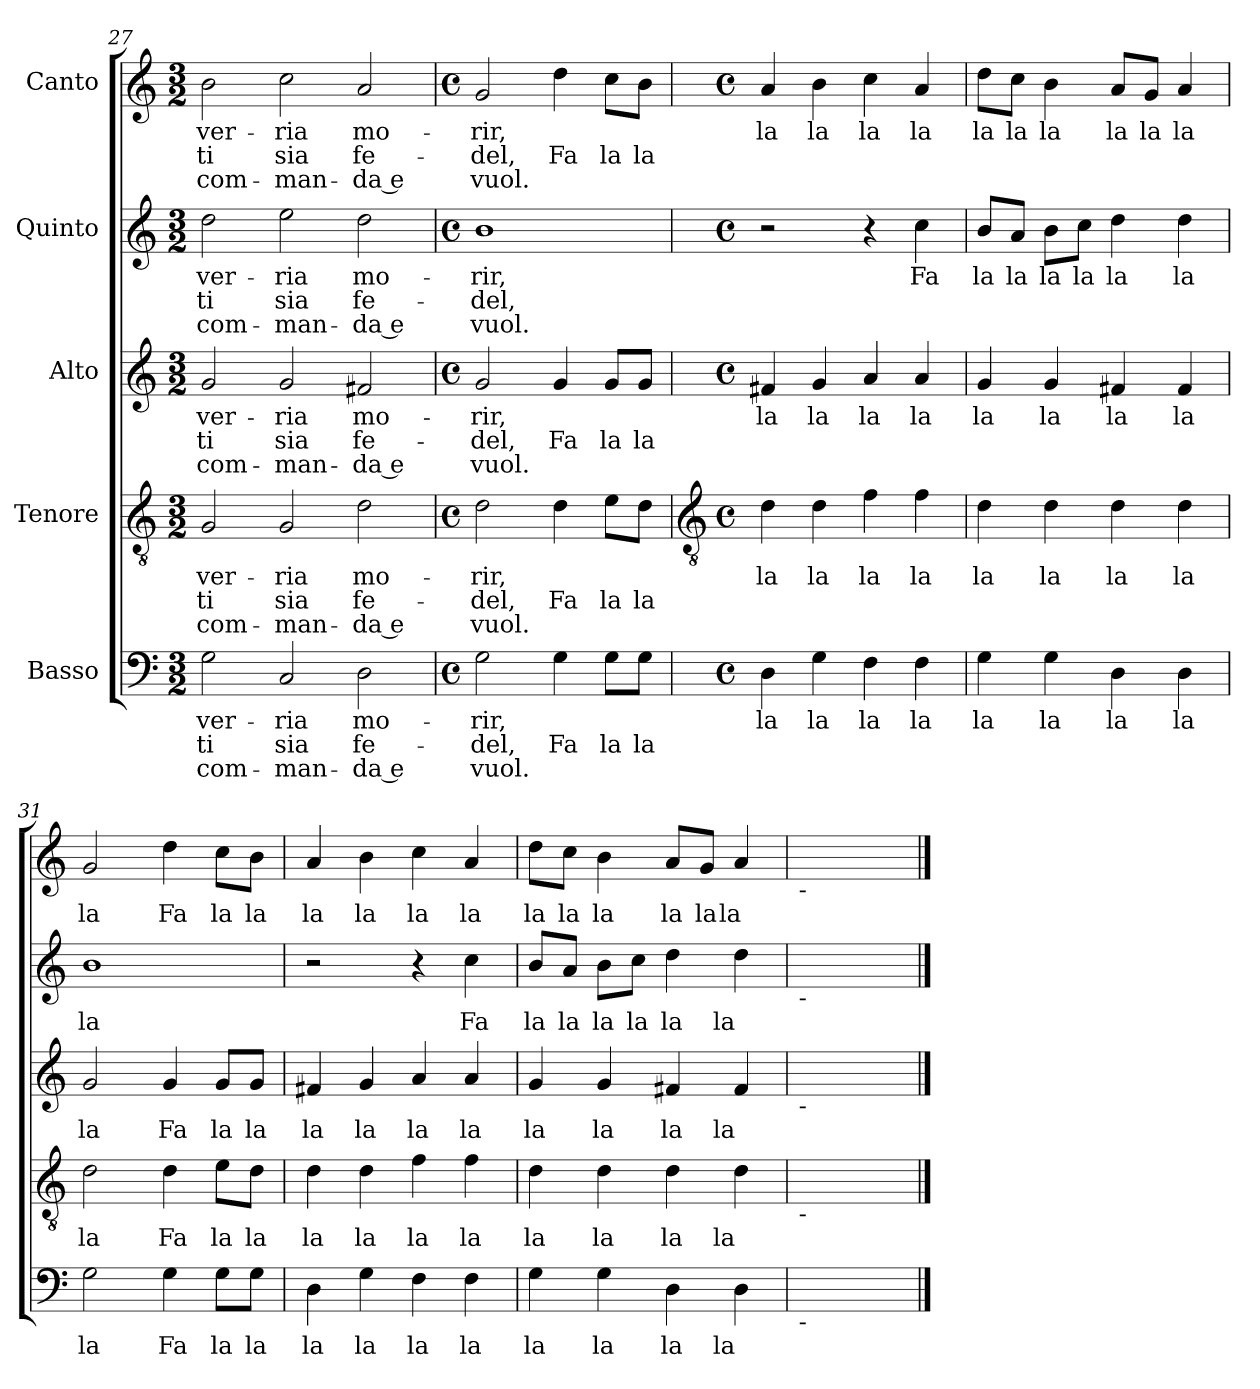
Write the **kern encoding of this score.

**kern	**text	**text	**text	**kern	**text	**text	**text	**kern	**text	**text	**text	**kern	**text	**text	**text	**kern	**text	**text	**text
*part5	*part5	*part5	*part5	*part4	*part4	*part4	*part4	*part3	*part3	*part3	*part3	*part2	*part2	*part2	*part2	*part1	*part1	*part1	*part1
*staff5	*staff5	*staff5	*staff5	*staff4	*staff4	*staff4	*staff4	*staff3	*staff3	*staff3	*staff3	*staff2	*staff2	*staff2	*staff2	*staff1	*staff1	*staff1	*staff1
*I"Basso	*	*	*	*I"Tenore	*	*	*	*I"Alto	*	*	*	*I"Quinto	*	*	*	*I"Canto	*	*	*
*clefF4	*	*	*	*clefGv2	*	*	*	*clefG2	*	*	*	*clefG2	*	*	*	*clefG2	*	*	*
*k[]	*	*	*	*k[]	*	*	*	*k[]	*	*	*	*k[]	*	*	*	*k[]	*	*	*
*C:	*	*	*	*C:	*	*	*	*C:	*	*	*	*C:	*	*	*	*C:	*	*	*
*M3/2	*	*	*	*M3/2	*	*	*	*M3/2	*	*	*	*M3/2	*	*	*	*M3/2	*	*	*
=27	=27	=27	=27	=27	=27	=27	=27	=27	=27	=27	=27	=27	=27	=27	=27	=27	=27	=27	=27
!	!LO:LY:b	!LO:LY:b	!LO:LY:b	!	!LO:LY:b	!LO:LY:b	!LO:LY:b	!	!LO:LY:b	!LO:LY:b	!LO:LY:b	!	!LO:LY:b	!LO:LY:b	!LO:LY:b	!	!LO:LY:b	!LO:LY:b	!LO:LY:b
2G	ver-	-ti	com-	2G	ver-	-ti	com-	2g	ver-	-ti	com-	2dd	ver-	-ti	com-	2b	ver-	-ti	com-
!	!LO:LY:b	!LO:LY:b	!LO:LY:b	!	!LO:LY:b	!LO:LY:b	!LO:LY:b	!	!LO:LY:b	!LO:LY:b	!LO:LY:b	!	!LO:LY:b	!LO:LY:b	!LO:LY:b	!	!LO:LY:b	!LO:LY:b	!LO:LY:b
2C	-ria	sia	man-	2G	-ria	sia	man-	2g	-ria	sia	man-	2ee	-ria	sia	man-	2cc	-ria	sia	man-
!	!LO:LY:b	!LO:LY:b	!LO:LY:b	!	!LO:LY:b	!LO:LY:b	!LO:LY:b	!	!LO:LY:b	!LO:LY:b	!LO:LY:b	!	!LO:LY:b	!LO:LY:b	!LO:LY:b	!	!LO:LY:b	!LO:LY:b	!LO:LY:b
2D	-mo-	-fe-	-da e	2d	-mo-	-fe-	-da e	2f#X	-mo-	-fe-	-da e	2dd	-mo-	-fe-	-da e	2a	-mo-	-fe-	-da e
=28	=28	=28	=28	=28	=28	=28	=28	=28	=28	=28	=28	=28	=28	=28	=28	=28	=28	=28	=28
*M4/4	*	*	*	*M4/4	*	*	*	*M4/4	*	*	*	*M4/4	*	*	*	*M4/4	*	*	*
*met(c)	*	*	*	*met(c)	*	*	*	*met(c)	*	*	*	*met(c)	*	*	*	*met(c)	*	*	*
!	!LO:LY:b	!LO:LY:b	!LO:LY:b	!	!LO:LY:b	!LO:LY:b	!LO:LY:b	!	!LO:LY:b	!LO:LY:b	!LO:LY:b	!	!LO:LY:b	!LO:LY:b	!LO:LY:b	!	!LO:LY:b	!LO:LY:b	!LO:LY:b
2G	rir,	del,	vuol.	2d	rir,	del,	vuol.	2g	rir,	del,	vuol.	1b	rir,	del,	vuol.	2g	rir,	del,	vuol.
!	!	!LO:LY:b	!	!	!	!LO:LY:b	!	!	!	!LO:LY:b	!	!	!	!	!	!	!	!LO:LY:b	!
4G	.	Fa	.	4d	.	Fa	.	4g	.	Fa	.	.	.	.	.	4dd	.	Fa	.
!	!	!LO:LY:b	!	!	!	!LO:LY:b	!	!	!	!LO:LY:b	!	!	!	!	!	!	!	!LO:LY:b	!
8G\L	.	la	.	8e\L	.	la	.	8g/L	.	la	.	.	.	.	.	8cc\L	.	la	.
!	!	!LO:LY:b	!	!	!	!LO:LY:b	!	!	!	!LO:LY:b	!	!	!	!	!	!	!	!LO:LY:b	!
8G\J	.	la	.	8d\J	.	la	.	8g/J	.	la	.	.	.	.	.	8b\J	.	la	.
!!LO:LB:g=z
=29	=29	=29	=29	=29	=29	=29	=29	=29	=29	=29	=29	=29	=29	=29	=29	=29	=29	=29	=29
*	*	*	*	*clefGv2	*	*	*	*	*	*	*	*	*	*	*	*	*	*	*
*M4/4	*	*	*	*M4/4	*	*	*	*M4/4	*	*	*	*M4/4	*	*	*	*M4/4	*	*	*
*met(c)	*	*	*	*met(c)	*	*	*	*met(c)	*	*	*	*met(c)	*	*	*	*met(c)	*	*	*
!	!LO:LY:b	!	!	!	!LO:LY:b	!	!	!	!LO:LY:b	!	!	!	!	!	!	!	!LO:LY:b	!	!
4D	la	.	.	4d	la	.	.	4f#X	la	.	.	2r	.	.	.	4a	la	.	.
!	!LO:LY:b	!	!	!	!LO:LY:b	!	!	!	!LO:LY:b	!	!	!	!	!	!	!	!LO:LY:b	!	!
4G	la	.	.	4d	la	.	.	4g	la	.	.	.	.	.	.	4b	la	.	.
!	!LO:LY:b	!	!	!	!LO:LY:b	!	!	!	!LO:LY:b	!	!	!	!	!	!	!	!LO:LY:b	!	!
4F	la	.	.	4f	la	.	.	4a	la	.	.	4r	.	.	.	4cc	la	.	.
!	!LO:LY:b	!	!	!	!LO:LY:b	!	!	!	!LO:LY:b	!	!	!	!LO:LY:b	!	!	!	!LO:LY:b	!	!
4F	la	.	.	4f	la	.	.	4a	la	.	.	4cc	Fa	.	.	4a	la	.	.
=30	=30	=30	=30	=30	=30	=30	=30	=30	=30	=30	=30	=30	=30	=30	=30	=30	=30	=30	=30
!	!LO:LY:b	!	!	!	!LO:LY:b	!	!	!	!LO:LY:b	!	!	!	!LO:LY:b	!	!	!	!LO:LY:b	!	!
4G	la	.	.	4d	la	.	.	4g	la	.	.	8b/L	la	.	.	8dd\L	la	.	.
!	!	!	!	!	!	!	!	!	!	!	!	!	!LO:LY:b	!	!	!	!LO:LY:b	!	!
.	.	.	.	.	.	.	.	.	.	.	.	8a/J	la	.	.	8cc\J	la	.	.
!	!LO:LY:b	!	!	!	!LO:LY:b	!	!	!	!LO:LY:b	!	!	!	!LO:LY:b	!	!	!	!LO:LY:b	!	!
4G	la	.	.	4d	la	.	.	4g	la	.	.	8b\L	la	.	.	4b	la	.	.
!	!	!	!	!	!	!	!	!	!	!	!	!	!LO:LY:b	!	!	!	!	!	!
.	.	.	.	.	.	.	.	.	.	.	.	8cc\J	la	.	.	.	.	.	.
!	!LO:LY:b	!	!	!	!LO:LY:b	!	!	!	!LO:LY:b	!	!	!	!LO:LY:b	!	!	!	!LO:LY:b	!	!
4D	la	.	.	4d	la	.	.	4f#X	la	.	.	4dd	la	.	.	8a/L	la	.	.
!	!	!	!	!	!	!	!	!	!	!	!	!	!	!	!	!	!LO:LY:b	!	!
.	.	.	.	.	.	.	.	.	.	.	.	.	.	.	.	8g/J	la	.	.
!	!LO:LY:b	!	!	!	!LO:LY:b	!	!	!	!LO:LY:b	!	!	!	!LO:LY:b	!	!	!	!LO:LY:b	!	!
4D	la	.	.	4d	la	.	.	4f#	la	.	.	4dd	la	.	.	4a	la	.	.
=31	=31	=31	=31	=31	=31	=31	=31	=31	=31	=31	=31	=31	=31	=31	=31	=31	=31	=31	=31
!	!LO:LY:b	!	!	!	!LO:LY:b	!	!	!	!LO:LY:b	!	!	!	!LO:LY:b	!	!	!	!LO:LY:b	!	!
2G	la	.	.	2d	la	.	.	2g	la	.	.	1b	la	.	.	2g	la	.	.
!	!LO:LY:b	!	!	!	!LO:LY:b	!	!	!	!LO:LY:b	!	!	!	!	!	!	!	!LO:LY:b	!	!
4G	Fa	.	.	4d	Fa	.	.	4g	Fa	.	.	.	.	.	.	4dd	Fa	.	.
!	!LO:LY:b	!	!	!	!LO:LY:b	!	!	!	!LO:LY:b	!	!	!	!	!	!	!	!LO:LY:b	!	!
8G\L	la	.	.	8e\L	la	.	.	8g/L	la	.	.	.	.	.	.	8cc\L	la	.	.
!	!LO:LY:b	!	!	!	!LO:LY:b	!	!	!	!LO:LY:b	!	!	!	!	!	!	!	!LO:LY:b	!	!
8G\J	la	.	.	8d\J	la	.	.	8g/J	la	.	.	.	.	.	.	8b\J	la	.	.
=32	=32	=32	=32	=32	=32	=32	=32	=32	=32	=32	=32	=32	=32	=32	=32	=32	=32	=32	=32
!	!LO:LY:b	!	!	!	!LO:LY:b	!	!	!	!LO:LY:b	!	!	!	!	!	!	!	!LO:LY:b	!	!
4D	la	.	.	4d	la	.	.	4f#X	la	.	.	2r	.	.	.	4a	la	.	.
!	!LO:LY:b	!	!	!	!LO:LY:b	!	!	!	!LO:LY:b	!	!	!	!	!	!	!	!LO:LY:b	!	!
4G	la	.	.	4d	la	.	.	4g	la	.	.	.	.	.	.	4b	la	.	.
!	!LO:LY:b	!	!	!	!LO:LY:b	!	!	!	!LO:LY:b	!	!	!	!	!	!	!	!LO:LY:b	!	!
4F	la	.	.	4f	la	.	.	4a	la	.	.	4r	.	.	.	4cc	la	.	.
!	!LO:LY:b	!	!	!	!LO:LY:b	!	!	!	!LO:LY:b	!	!	!	!LO:LY:b	!	!	!	!LO:LY:b	!	!
4F	la	.	.	4f	la	.	.	4a	la	.	.	4cc	Fa	.	.	4a	la	.	.
=33	=33	=33	=33	=33	=33	=33	=33	=33	=33	=33	=33	=33	=33	=33	=33	=33	=33	=33	=33
!	!LO:LY:b	!	!	!	!LO:LY:b	!	!	!	!LO:LY:b	!	!	!	!LO:LY:b	!	!	!	!LO:LY:b	!	!
4G	la	.	.	4d	la	.	.	4g	la	.	.	8b/L	la	.	.	8dd\L	la	.	.
!	!	!	!	!	!	!	!	!	!	!	!	!	!LO:LY:b	!	!	!	!LO:LY:b	!	!
.	.	.	.	.	.	.	.	.	.	.	.	8a/J	la	.	.	8cc\J	la	.	.
!	!LO:LY:b	!	!	!	!LO:LY:b	!	!	!	!LO:LY:b	!	!	!	!LO:LY:b	!	!	!	!LO:LY:b	!	!
4G	la	.	.	4d	la	.	.	4g	la	.	.	8b\L	la	.	.	4b	la	.	.
!	!	!	!	!	!	!	!	!	!	!	!	!	!LO:LY:b	!	!	!	!	!	!
.	.	.	.	.	.	.	.	.	.	.	.	8cc\J	la	.	.	.	.	.	.
!	!LO:LY:b	!	!	!	!LO:LY:b	!	!	!	!LO:LY:b	!	!	!	!LO:LY:b	!	!	!	!LO:LY:b	!	!
4D	la	.	.	4d	la	.	.	4f#X	la	.	.	4dd	la	.	.	8a/L	la	.	.
!	!	!	!	!	!	!	!	!	!	!	!	!	!	!	!	!	!LO:LY:b	!	!
.	.	.	.	.	.	.	.	.	.	.	.	.	.	.	.	8g/J	la	.	.
!	!LO:LY:b	!	!	!	!LO:LY:b	!	!	!	!LO:LY:b	!	!	!	!LO:LY:b	!	!	!	!LO:LY:b	!	!
4D	la	.	.	4d	la	.	.	4f#	la	.	.	4dd	la	.	.	4a	la	.	.
=34	=34	=34	=34	=34	=34	=34	=34	=34	=34	=34	=34	=34	=34	=34	=34	=34	=34	=34	=34
!	!	!	!	!	!	!	!	!	!	!	!	!	!	!	!	!LO:TX:b:t=-	!	!	!
!	!	!	!	!	!	!	!	!	!	!	!	!LO:TX:b:t=-	!	!	!	!	!	!	!
!	!	!	!	!	!	!	!	!LO:TX:b:t=-	!	!	!	!	!	!	!	!	!	!	!
!	!	!	!	!LO:TX:b:t=-	!	!	!	!	!	!	!	!	!	!	!	!	!	!	!
!LO:TX:b:t=-	!	!	!	!	!	!	!	!	!	!	!	!	!	!	!	!	!	!	!
!	!LO:LY:b	!	!	!	!LO:LY:b	!	!	!	!LO:LY:b	!	!	!	!LO:LY:b	!	!	!	!LO:LY:b	!	!
1Gyy	la.	.	.	1dyy	la.	.	.	1gyy	la.	.	.	1byy	la.	.	.	1gyy	la.	.	.
==	==	==	==	==	==	==	==	==	==	==	==	==	==	==	==	==	==	==	==
*-	*-	*-	*-	*-	*-	*-	*-	*-	*-	*-	*-	*-	*-	*-	*-	*-	*-	*-	*-
